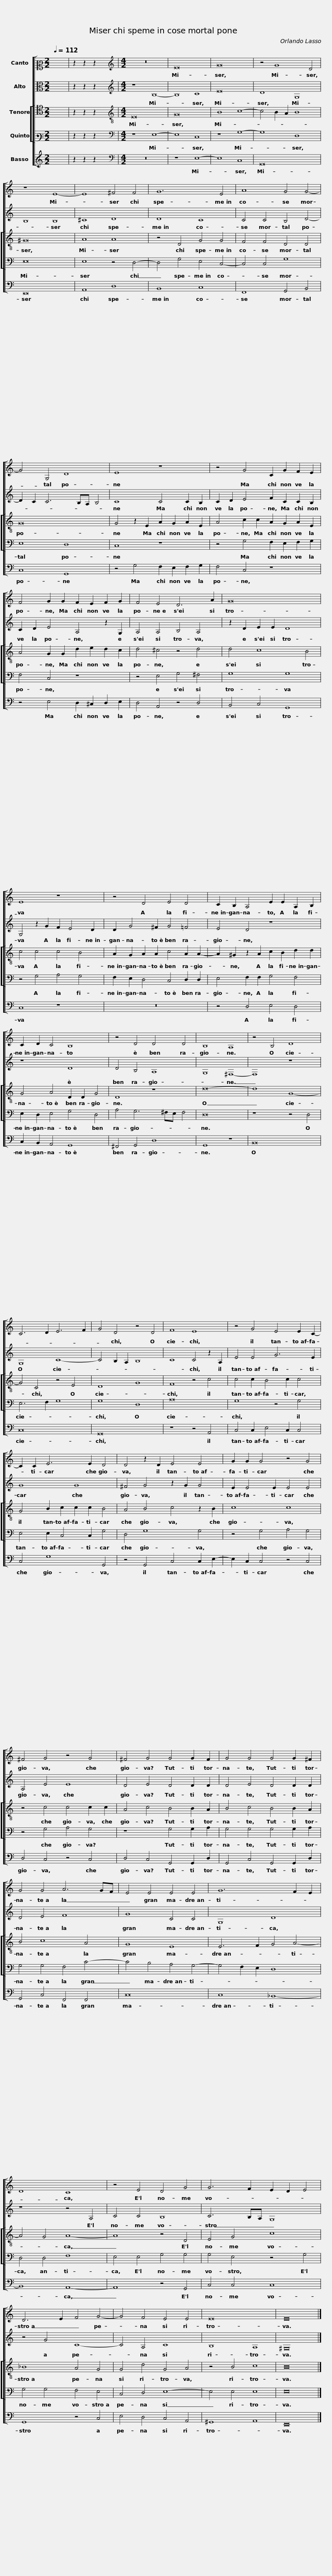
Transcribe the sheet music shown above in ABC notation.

X:1
%%score [ 1 2 [ 3 4 ] 5 ]
L:1/8
Q:1/4=112
M:2/2
I:linebreak $
K:C
V:1 alto2
V:2 alto
V:3 tenor
V:4 bass3
V:5 treble
V:1
 x8 | z2 z2 z2 x2 |[M:4/2][K:treble] z16 | E16 | G16 | %5
 z4 G8 D4 | z8 E8- |$ E8 ^F4 F4 | G12 E4 | A8 G4 G4- | %10
 G4 G,4 D8 | E8 z8 |$ z4 G4 C2 G2 F2 E2 | F4 G2 G2 F2 E2 F2 G2 | F4 E4 D6 A2 | %15
 G16 |$ E8 z8 | z4 D4 E4 D4 | C2 B,2 A,4 E2 E2 A,2 B,2 | C2 D2 C4 B,8 |$ %20
 z4 D4 D4 D4 | B,8 A,8 | z4 B,4 D8 | C6 D2 E6 F2 | G4 D4 z4 D4 |$ %25
 F8 E8 | z4 G4 E4 E2 C2- | C2 C2 E6 E2 D4 | D4 z2 D2 E4 E4 |$ G2 G2 G4 z4 G4 | %30
 ^F4 G4 z4 G4 | ^F4 G4 G4 G2 F2 | G4 G4 G4 G2 ^F2 |$ G4 G4 A6 GF | E4 E4 E4 E4 | %35
 G12 F2 E2 | D8 C8 | z4 E4 D4 G4 |$ G6 F2 E2 D2 E4 | D6 E2 F4 G4- | %40
 G4 F4 E4 E4 | E16 | E16 |] %43
V:2
 x8 | z2 z2 z2 x2 |[M:4/2][K:treble] z8 B,8- | B,8 C8 | E16 | %5
 D8 G,8 | B,8 B,8 |$ ^C8 D8 | D8 C8 | C4 C4 B,4 D4- | %10
 D2 C2 C6 B,A, B,4 | C8 C4 C2 B,2 |$ C2 D2 E4 F2 C2 C2 B,2 | C2 D2 E4 A,4 z2 G,2 | A,4 A,4 B,4 A,4 | %15
 z2 D2 E2 E2 D8 |$ G,4 z2 G2 F2 E4 D2 | D2 G4 ^F2 G4 =F4 | E4 D4 z8 | z8 D8 |$ %20
 D4 B,4 A,8 | G,8 ^F,8- | F,8 z8 | G,8 C8- | C4 B,2 A,2 B,8 |$ %25
 C8 C4 z2 A,2 | E4 E4 G6 E2 | G8 G8 | ^F4 G4 z2 G2 G4 |$ E2 E4 E2 E4 E4 | %30
 A,4 E4 E8 | D4 E4 D4 D2 D2 | D4 E4 D4 D2 D2 |$ D4 E4 F8 | G8 C4 C4 | %35
 G,8 D8 | z8 z4 A,4 | C4 C4 B,8 |$ C6 B,A, G,8 | z4 G4 C8- | %40
 C4 A,4 C8 | B,8 A,8 | ^G,16 |] %43
V:3
 x8 | z2 z2 z2 x2 |[M:4/2][K:treble-8] E16 | G16 | B8 c8- | %5
 c4 B2 A2 B8 | ^G16 |$ A8 A8 | z4 D4 G4 G4 | F4 F4 D4 D4 | %10
 G16 | G4 z2 E2 A2 G2 A2 E2 |$ A4 c2 c2 A2 G2 A2 E2 | A4 G2 G2 d2 e2 d2 c2 | d4 ^c4 z4 d4 | %15
 d4 c8 B4 |$ c4 c4 c4 B4 | A2 G2 A2 A2 c4 A2 A2- | A2 ^G2 z2 A2 c2 B2 d2 d2 | G4 A4 D2 D2 G4 |$ %20
 D8 z8 | d16- | d8 G8- | G4 C4 z4 E4 | D8 G8 |$ %25
 F8 z4 c4 | c4 c2 B4 c2 c4 | G4 B2 c2 c2 c2 B4 | A4 B4 c4 z2 B2 |$ c8 c8 | %30
 z4 c4 c4 c2 c2 | A4 c4 B4 B2 A2 | B4 c4 B4 B2 A2 |$ B4 c8 A4 | G8 E8 | %35
 E6 F2 G4 A4- | A4 G4 A8- | A8 z4 D4 |$ E4 G4 c8 | _B8 A4 G4 | %40
 G4 d4 G4 A4 | z4 B4 c8 | B16 |] %43
V:4
 x8 | z2 z2 z2 x2 |[M:4/2][K:bass] z8 E,8- | E,8 C,8 | z8 G,8- | %5
 G,8 D,8 | E,16 |$ E,8 z4 D,4- | D,4 G,4 E,4 C,4- | C,4 C,4 G,8 | %10
 E,8 D,8 | C,8 z8 |$ z4 G,4 F,2 E,2 F,2 G,2 | F,4 C,4 z8 | z4 E,4 G,4 ^F,4 | %15
 G,8 G,8 |$ z4 G,4 A,4 G,4 | F,2 E,2 D,4 C,4 D,2 D,2 | E,4 F,2 F,2 G,4 F,4 | E,2 D,2 E,4 G,4 D,4 |$ %20
 A,4 G,6 ^F,E, F,4 | D,16 | z8 z4 D,4 | E,6 F,2 G,8 | G,8 D,8 |$ %25
 A,16 | G,8 z4 G,4 | E,4 E,2 C,4 C,2 G,4 | D,4 G,8 G,4 |$ z4 G,4 A,4 G,4 | %30
 z4 G,4 A,4 G,4 | z8 G,4 G,2 A,2 | G,4 G,4 G,4 G,2 A,2 |$ G,4 G,4 F,4 C4- | C4 B,4 A,4 G,4- | %35
 G,4 F,2 E,2 D,8 | D,4 D,4 F,8 | E,4 E,4 G,4 G,4 |$ G,4 E,4 z4 G,4 | G,4 G,4 F,4 E,4 | %40
 C,4 D,4 E,8- | E,4 E,4 E,8 | E,16 |] %43
V:5
 x8 | z2 z2 z2 x2 |[M:4/2][K:bass] z16 | z8 E,8- | E,8 C,8 | %5
 G,,16 | E,,16 |$ A,,8 D,8 | B,,8 C,8 | F,,8 G,,4 B,,4 | %10
 C,8 G,,8 | z4 G,4 F,2 E,2 F,2 G,2 |$ F,4 C,4 z8 | z4 E,4 D,2 ^C,2 D,2 E,2 | D,4 A,,4 z4 D,4 | %15
 B,,4 C,4 G,,8 |$ C,8 z8 | z16 | z4 D,4 E,4 D,4 | C,2 B,,2 A,,4 G,,8 |$ %20
 ^F,,4 G,,4 D,8 | G,,8 z8 | B,,16 | C,16 | G,,16 |$ %25
 z8 z4 A,,4 | C,4 C,2 E,4 C,2 C,4 | C,4 G,8 G,,4 | z4 G,,4 C,4 C,2 E,2- |$ E,2 C,2 C,4 z4 C,4 | %30
 D,4 C,4 z4 C,4 | D,4 C,4 G,,4 G,,2 D,2 | G,,4 C,4 G,,4 G,,2 D,2 |$ G,,4 C,4 F,,4 F,,4 | C,16 | %35
 C,8 _B,,8- | B,,8 A,,8- | A,,8 z4 G,,4 |$ C,4 C,4 C,8 | G,,8 z4 C,4 | %40
 E,4 D,4 C,4 A,,4 | ^G,,8 A,,8 | E,,16 |] %43
